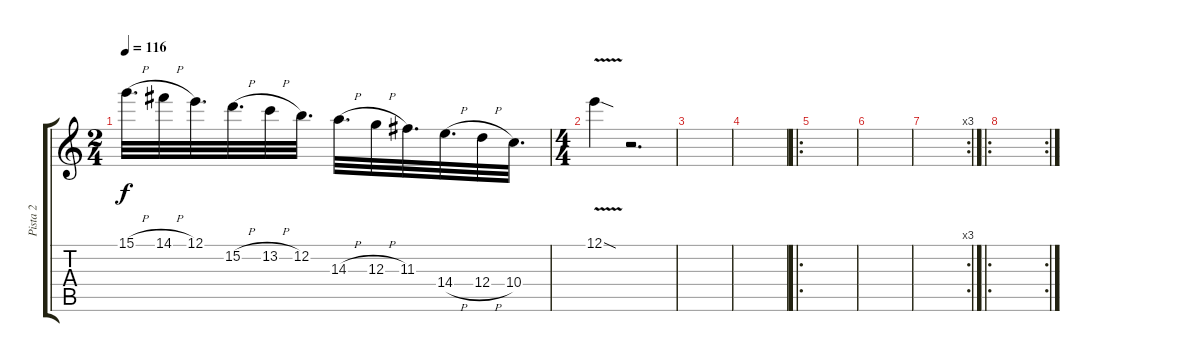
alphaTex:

\track ("Pista 2" "Pista 2") {instrument overdrivenguitar}
\staff {score tabs}
\tuning (E4 B3 G3 D3 A2 E2) {hide}
\ts (2 4)
\tempo 116
\clef g2
\ks c
15.1{h}.32{d dy f} 14.1{h}.32 12.1.32{d} 15.2{h}.32{d} 13.2{h}.32 12.2.32{d} 14.3{h}.32{d} 12.3{h}.32 11.3.32{d} 14.4{h}.32{d} 12.4{h}.32 10.4.32{d} |
\ts (4 4)
12.1{v sod}.4 r.2{d} |
|
|
\ro
|
|
\rc 3
|
\ro
\rc 2
